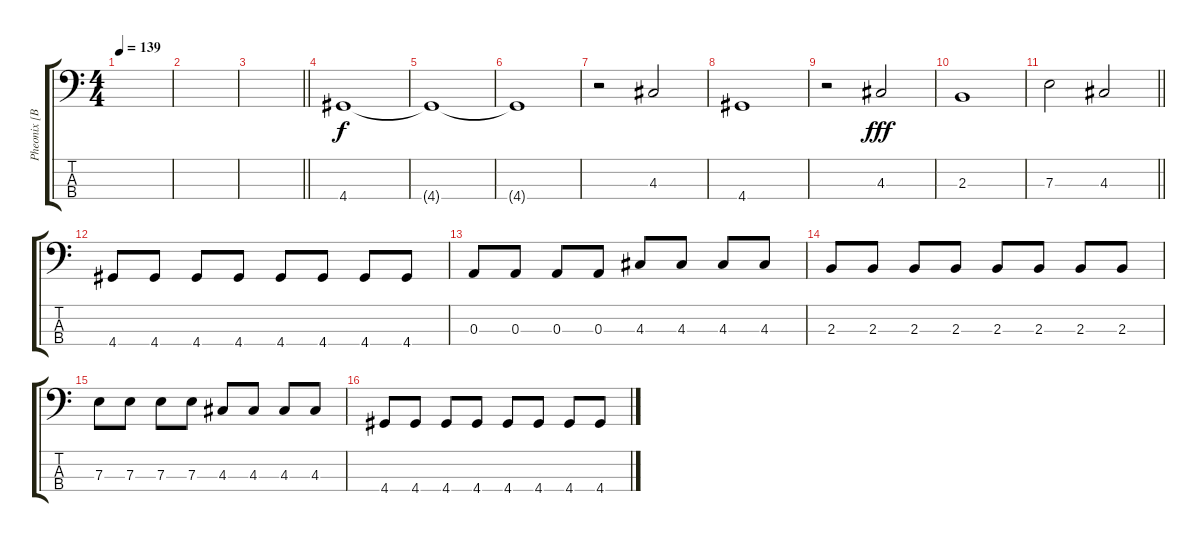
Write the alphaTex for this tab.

\track ("Pheonix [Bass]" "Pheonix [B") {instrument electricbassfinger}
\staff {score tabs}
\tuning (G2 D2 A1 E1) {hide}
\ts (4 4)
\tempo 139
\clef f4
\ks c
|
|
\barLineRight lightlight
|
4.4.1 |
4.4{t}.1 |
4.4{t}.1 |
r.2 4.3.2 |
4.4.1 |
r.2 4.3.2{dy fff} |
2.3.1 |
\barLineRight lightlight
7.3.2 4.3.2 |
4.4.8 4.4.8 4.4.8 4.4.8 4.4.8 4.4.8 4.4.8 4.4.8 |
0.3.8 0.3.8 0.3.8 0.3.8 4.3.8 4.3.8 4.3.8 4.3.8 |
2.3.8 2.3.8 2.3.8 2.3.8 2.3.8 2.3.8 2.3.8 2.3.8 |
7.3.8 7.3.8 7.3.8 7.3.8 4.3.8 4.3.8 4.3.8 4.3.8 |
4.4.8 4.4.8 4.4.8 4.4.8 4.4.8 4.4.8 4.4.8 4.4.8
